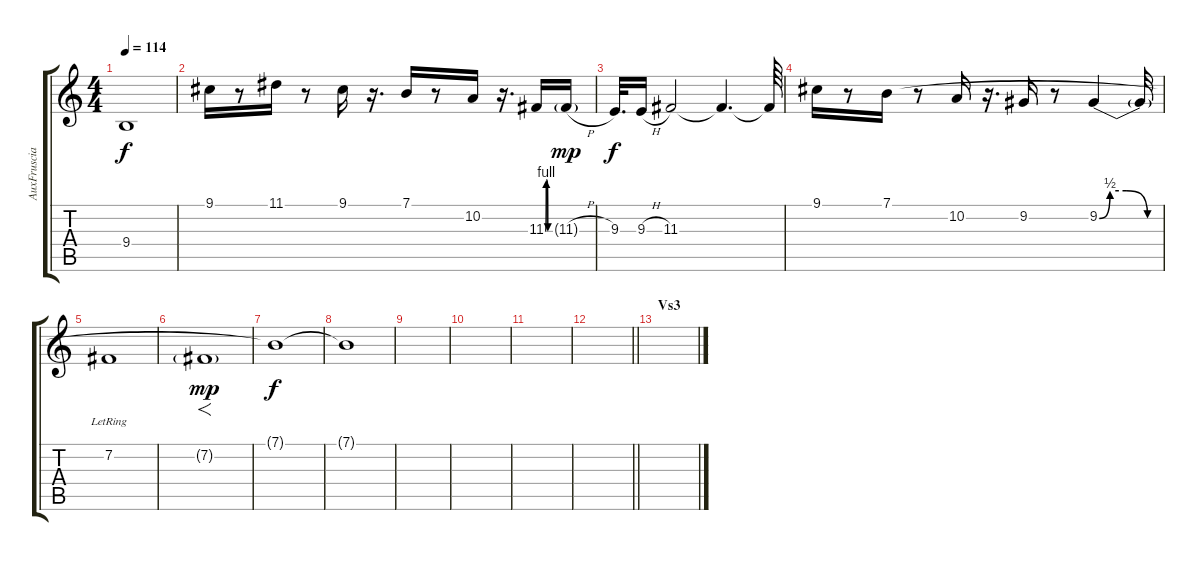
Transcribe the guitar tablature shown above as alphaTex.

\track ("AuxFrusciante" "AuxFruscia") {instrument lead2sawtooth}
\staff {score tabs}
\tuning (E4 B3 G3 D3 A2 E2) {hide}
\ts (4 4)
\tempo 114
\clef g2
\ks c
9.4{t}.1{dy f} |
9.1.16 r.8 11.1.16 r.8 9.1.16 r.16{d} 7.1.16 r.8 10.2.16 r.16{d} 11.3{be (custom 0 0 10 4 20 4 30 0 60 0)}.16 11.3{h g}.16{dy mp} |
9.3.32{d dy f} 9.3{h}.16 11.3.2 11.3{t}.4{d} 11.3{t}.64 |
9.1.16 r.8 7.1.16 r.8 10.2.16 r.16{d} 9.2.16 r.8 9.2{be (custom 0 0 10 2 25 2 45 0 60 0)}.4 9.2{t}.32 |
7.2{lr}.1 |
7.2{g}.1{f dy mp} |
7.1{t}.1{dy f} |
7.1{t}.1 |
|
|
|
\barLineRight lightlight
|
\section ("" "Vs3")
